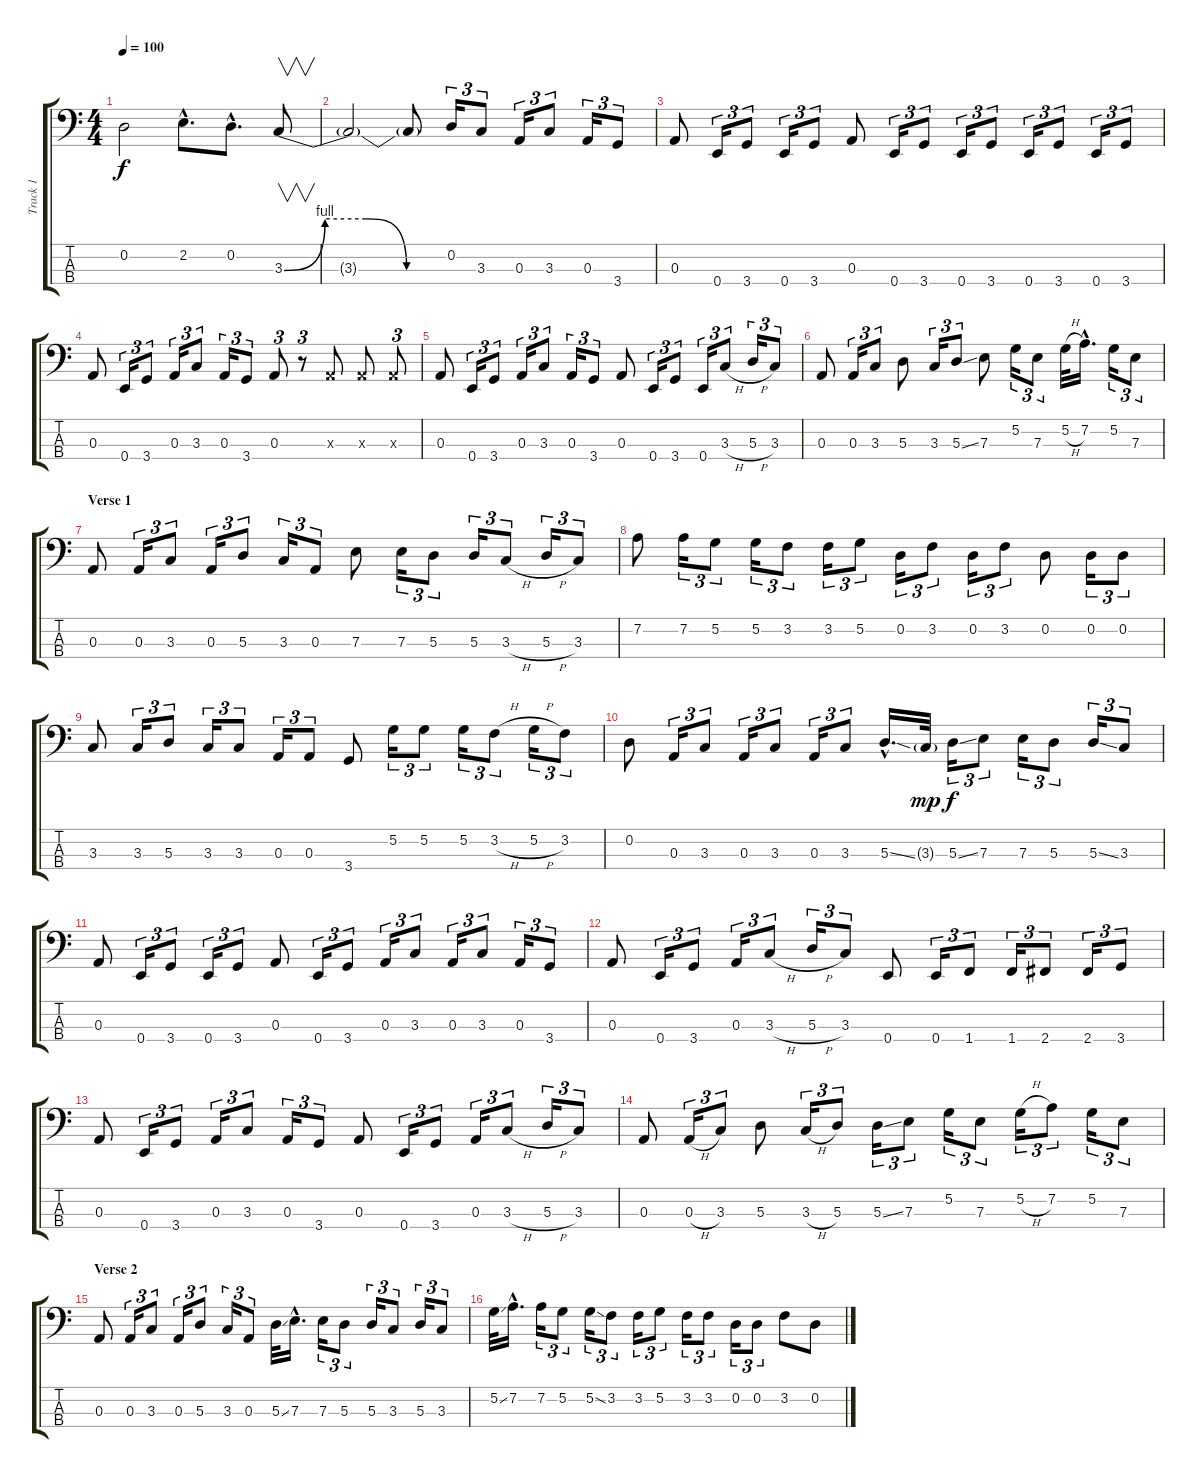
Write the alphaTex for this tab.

\track ("Track 1" "Track 1") {instrument electricbassfinger}
\staff {score tabs}
\tuning (G2 D2 A1 E1) {hide}
\ts (4 4)
\tempo 100
\clef f4
\ks c
0.2{t}.2{dy f} 2.2{hac}.8{d} 0.2{hac}.8{d} 3.3{be (custom 0 0 15 4 30 4 45 0 60 0)}.8{v} |
3.3{t}.2 3.3{t}.8 0.2.16{tu (3 2)} 3.3.8{tu (3 2)} 0.3.16{tu (3 2)} 3.3.8{tu (3 2)} 0.3.16{tu (3 2)} 3.4.8{tu (3 2)} |
\section ("" "")
0.3.8 0.4.16{tu (3 2)} 3.4.8{tu (3 2)} 0.4.16{tu (3 2)} 3.4.8{tu (3 2)} 0.3.8 0.4.16{tu (3 2)} 3.4.8{tu (3 2)} 0.4.16{tu (3 2)} 3.4.8{tu (3 2)} 0.4.16{tu (3 2)} 3.4.8{tu (3 2)} 0.4.16{tu (3 2)} 3.4.8{tu (3 2)} |
0.3.8 0.4.16{tu (3 2)} 3.4.8{tu (3 2)} 0.3.16{tu (3 2)} 3.3.8{tu (3 2)} 0.3.16{tu (3 2)} 3.4.8{tu (3 2)} 0.3.8{tu (3 2)} r.8{tu (3 2)} 0.3{x}.8 0.3{x}.8 0.3{x}.8{tu (3 2)} |
0.3.8 0.4.16{tu (3 2)} 3.4.8{tu (3 2)} 0.3.16{tu (3 2)} 3.3.8{tu (3 2)} 0.3.16{tu (3 2)} 3.4.8{tu (3 2)} 0.3.8 0.4.16{tu (3 2)} 3.4.8{tu (3 2)} 0.4.16{tu (3 2)} 3.3{h}.8{tu (3 2)} 5.3{h}.16{tu (3 2)} 3.3.8{tu (3 2)} |
0.3.8 0.3.16{tu (3 2)} 3.3.8{tu (3 2)} 5.3.8 3.3.16{tu (3 2)} 5.3{ss}.8{tu (3 2)} 7.3.8 5.2.16{tu (3 2)} 7.3.8{tu (3 2)} 5.2{h}.32 7.2{hac}.16{d} 5.2.16{tu (3 2)} 7.3.8{tu (3 2)} |
\section ("" "Verse 1")
0.3.8 0.3.16{tu (3 2)} 3.3.8{tu (3 2)} 0.3.16{tu (3 2)} 5.3.8{tu (3 2)} 3.3.16{tu (3 2)} 0.3.8{tu (3 2)} 7.3.8 7.3.16{tu (3 2)} 5.3.8{tu (3 2)} 5.3.16{tu (3 2)} 3.3{h}.8{tu (3 2)} 5.3{h}.16{tu (3 2)} 3.3.8{tu (3 2)} |
7.2.8 7.2.16{tu (3 2)} 5.2.8{tu (3 2)} 5.2.16{tu (3 2)} 3.2.8{tu (3 2)} 3.2.16{tu (3 2)} 5.2.8{tu (3 2)} 0.2.16{tu (3 2)} 3.2.8{tu (3 2)} 0.2.16{tu (3 2)} 3.2.8{tu (3 2)} 0.2.8 0.2.16{tu (3 2)} 0.2.8{tu (3 2)} |
3.3.8 3.3.16{tu (3 2)} 5.3.8{tu (3 2)} 3.3.16{tu (3 2)} 3.3.8{tu (3 2)} 0.3.16{tu (3 2)} 0.3.8{tu (3 2)} 3.4.8 5.2.16{tu (3 2)} 5.2.8{tu (3 2)} 5.2.16{tu (3 2)} 3.2{h}.8{tu (3 2)} 5.2{h}.16{tu (3 2)} 3.2.8{tu (3 2)} |
0.2.8 0.3.16{tu (3 2)} 3.3.8{tu (3 2)} 0.3.16{tu (3 2)} 3.3.8{tu (3 2)} 0.3.16{tu (3 2)} 3.3.8{tu (3 2)} 5.3{ss hac}.16{d} 3.3{g}.32{dy mp} 5.3{ss}.16{tu (3 2) dy f} 7.3.8{tu (3 2)} 7.3.16{tu (3 2)} 5.3.8{tu (3 2)} 5.3{ss}.16{tu (3 2)} 3.3.8{tu (3 2)} |
\section ("" "")
0.3.8 0.4.16{tu (3 2)} 3.4.8{tu (3 2)} 0.4.16{tu (3 2)} 3.4.8{tu (3 2)} 0.3.8 0.4.16{tu (3 2)} 3.4.8{tu (3 2)} 0.3.16{tu (3 2)} 3.3.8{tu (3 2)} 0.3.16{tu (3 2)} 3.3.8{tu (3 2)} 0.3.16{tu (3 2)} 3.4.8{tu (3 2)} |
0.3.8 0.4.16{tu (3 2)} 3.4.8{tu (3 2)} 0.3.16{tu (3 2)} 3.3{h}.8{tu (3 2)} 5.3{h}.16{tu (3 2)} 3.3.8{tu (3 2)} 0.4.8 0.4.16{tu (3 2)} 1.4.8{tu (3 2)} 1.4.16{tu (3 2)} 2.4.8{tu (3 2)} 2.4.16{tu (3 2)} 3.4.8{tu (3 2)} |
0.3.8 0.4.16{tu (3 2)} 3.4.8{tu (3 2)} 0.3.16{tu (3 2)} 3.3.8{tu (3 2)} 0.3.16{tu (3 2)} 3.4.8{tu (3 2)} 0.3.8 0.4.16{tu (3 2)} 3.4.8{tu (3 2)} 0.3.16{tu (3 2)} 3.3{h}.8{tu (3 2)} 5.3{h}.16{tu (3 2)} 3.3.8{tu (3 2)} |
0.3.8 0.3{h}.16{tu (3 2)} 3.3.8{tu (3 2)} 5.3.8 3.3{h}.16{tu (3 2)} 5.3.8{tu (3 2)} 5.3{ss}.16{tu (3 2)} 7.3.8{tu (3 2)} 5.2.16{tu (3 2)} 7.3.8{tu (3 2)} 5.2{h}.16{tu (3 2)} 7.2.8{tu (3 2)} 5.2.16{tu (3 2)} 7.3.8{tu (3 2)} |
\section ("" "Verse 2")
0.3.8 0.3.16{tu (3 2)} 3.3.8{tu (3 2)} 0.3.16{tu (3 2)} 5.3.8{tu (3 2)} 3.3.16{tu (3 2)} 0.3.8{tu (3 2)} 5.3{ss}.32 7.3{hac}.16{d} 7.3.16{tu (3 2)} 5.3.8{tu (3 2)} 5.3.16{tu (3 2)} 3.3.8{tu (3 2)} 5.3.16{tu (3 2)} 3.3.8{tu (3 2)} |
5.2{ss}.32 7.2{hac}.16{d} 7.2.16{tu (3 2)} 5.2.8{tu (3 2)} 5.2{ss}.16{tu (3 2)} 3.2.8{tu (3 2)} 3.2.16{tu (3 2)} 5.2.8{tu (3 2)} 3.2.16{tu (3 2)} 3.2.8{tu (3 2)} 0.2.16{tu (3 2)} 0.2.8{tu (3 2)} 3.2.8 0.2.8
